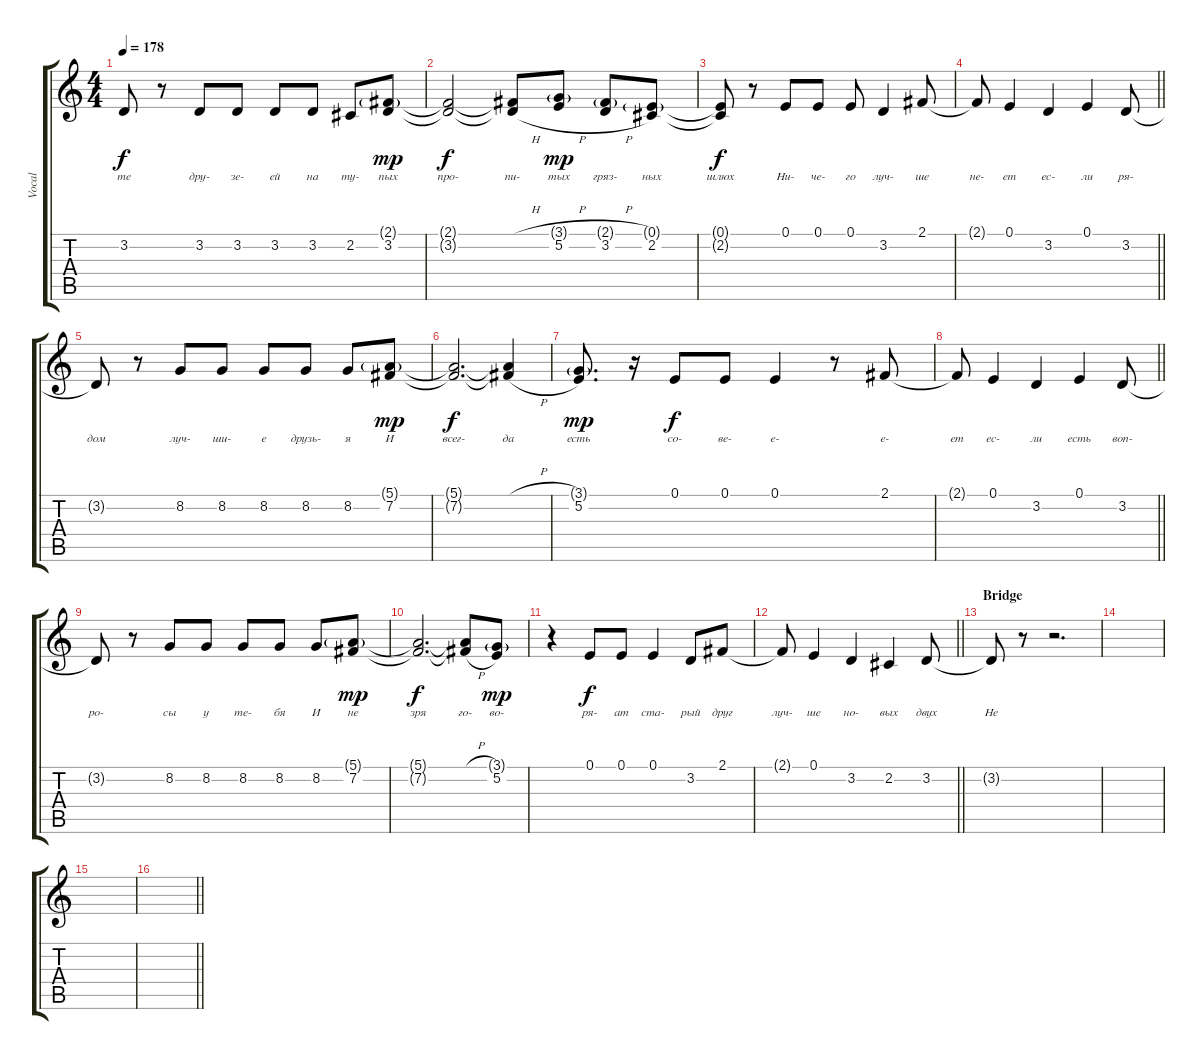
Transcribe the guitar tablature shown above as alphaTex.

\track ("Vocal" "Vocal") {instrument lead2sawtooth}
\staff {score tabs}
\tuning (E4 B3 G3 D3 A2 E2) {hide}
\ts (4 4)
\tempo 178
\clef g2
\ks c
3.2{t}.8{lyrics (0 "те") lyrics (1 "") lyrics (2 "") lyrics (3 "") lyrics (4 "") dy f} r.8 3.2.8{lyrics (0 "дру-") lyrics (1 "") lyrics (2 "") lyrics (3 "") lyrics (4 "")} 3.2.8{lyrics (0 "зе-") lyrics (1 "") lyrics (2 "") lyrics (3 "") lyrics (4 "")} 3.2.8{lyrics (0 "ей") lyrics (1 "") lyrics (2 "") lyrics (3 "") lyrics (4 "")} 3.2.8{lyrics (0 "на") lyrics (1 "") lyrics (2 "") lyrics (3 "") lyrics (4 "")} 2.2.8{lyrics (0 "ту-") lyrics (1 "") lyrics (2 "") lyrics (3 "") lyrics (4 "")} (2.1{g} 3.2).8{lyrics (0 "пых") lyrics (1 "") lyrics (2 "") lyrics (3 "") lyrics (4 "") dy mp} |
(2.1{t} 3.2{t}).2{lyrics (0 "про-") lyrics (1 "") lyrics (2 "") lyrics (3 "") lyrics (4 "") dy f} (2.1{h t} 3.2{h t}).8{lyrics (0 "пи-") lyrics (1 "") lyrics (2 "") lyrics (3 "") lyrics (4 "")} (3.1{h g} 5.2{h}).8{lyrics (0 "тых") lyrics (1 "") lyrics (2 "") lyrics (3 "") lyrics (4 "") dy mp} (2.1{h g} 3.2{h}).8{lyrics (0 "гряз-") lyrics (1 "") lyrics (2 "") lyrics (3 "") lyrics (4 "")} (0.1{g} 2.2).8{lyrics (0 "ных") lyrics (1 "") lyrics (2 "") lyrics (3 "") lyrics (4 "")} |
(0.1{t} 2.2{t}).8{lyrics (0 "шлюх") lyrics (1 "") lyrics (2 "") lyrics (3 "") lyrics (4 "") dy f} r.8 0.1.8{lyrics (0 "Ни-") lyrics (1 "") lyrics (2 "") lyrics (3 "") lyrics (4 "")} 0.1.8{lyrics (0 "че-") lyrics (1 "") lyrics (2 "") lyrics (3 "") lyrics (4 "")} 0.1.8{lyrics (0 "го") lyrics (1 "") lyrics (2 "") lyrics (3 "") lyrics (4 "")} 3.2.4{lyrics (0 "луч-") lyrics (1 "") lyrics (2 "") lyrics (3 "") lyrics (4 "")} 2.1.8{lyrics (0 "ше") lyrics (1 "") lyrics (2 "") lyrics (3 "") lyrics (4 "")} |
\barLineRight lightlight
2.1{t}.8{lyrics (0 "не-") lyrics (1 "") lyrics (2 "") lyrics (3 "") lyrics (4 "")} 0.1.4{lyrics (0 "ет") lyrics (1 "") lyrics (2 "") lyrics (3 "") lyrics (4 "")} 3.2.4{lyrics (0 "ес-") lyrics (1 "") lyrics (2 "") lyrics (3 "") lyrics (4 "")} 0.1.4{lyrics (0 "ли") lyrics (1 "") lyrics (2 "") lyrics (3 "") lyrics (4 "")} 3.2.8{lyrics (0 "ря-") lyrics (1 "") lyrics (2 "") lyrics (3 "") lyrics (4 "")} |
3.2{t}.8{lyrics (0 "дом") lyrics (1 "") lyrics (2 "") lyrics (3 "") lyrics (4 "")} r.8 8.2.8{lyrics (0 "луч-") lyrics (1 "") lyrics (2 "") lyrics (3 "") lyrics (4 "")} 8.2.8{lyrics (0 "ши-") lyrics (1 "") lyrics (2 "") lyrics (3 "") lyrics (4 "")} 8.2.8{lyrics (0 "е") lyrics (1 "") lyrics (2 "") lyrics (3 "") lyrics (4 "")} 8.2.8{lyrics (0 "друзь-") lyrics (1 "") lyrics (2 "") lyrics (3 "") lyrics (4 "")} 8.2.8{lyrics (0 "я") lyrics (1 "") lyrics (2 "") lyrics (3 "") lyrics (4 "")} (5.1{g} 7.2).8{lyrics (0 "И") lyrics (1 "") lyrics (2 "") lyrics (3 "") lyrics (4 "") dy mp} |
(5.1{t} 7.2{t}).2{d lyrics (0 "всег-") lyrics (1 "") lyrics (2 "") lyrics (3 "") lyrics (4 "") dy f} (5.1{h t} 7.2{h t}).4{lyrics (0 "да") lyrics (1 "") lyrics (2 "") lyrics (3 "") lyrics (4 "")} |
(3.1{g} 5.2).8{d lyrics (0 "есть") lyrics (1 "") lyrics (2 "") lyrics (3 "") lyrics (4 "") dy mp} r.16 0.1.8{lyrics (0 "со-") lyrics (1 "") lyrics (2 "") lyrics (3 "") lyrics (4 "") dy f} 0.1.8{lyrics (0 "ве-") lyrics (1 "") lyrics (2 "") lyrics (3 "") lyrics (4 "")} 0.1.4{lyrics (0 "е-") lyrics (1 "") lyrics (2 "") lyrics (3 "") lyrics (4 "")} r.8 2.1.8{lyrics (0 "е-") lyrics (1 "") lyrics (2 "") lyrics (3 "") lyrics (4 "")} |
\barLineRight lightlight
2.1{t}.8{lyrics (0 "ет") lyrics (1 "") lyrics (2 "") lyrics (3 "") lyrics (4 "")} 0.1.4{lyrics (0 "ес-") lyrics (1 "") lyrics (2 "") lyrics (3 "") lyrics (4 "")} 3.2.4{lyrics (0 "ли") lyrics (1 "") lyrics (2 "") lyrics (3 "") lyrics (4 "")} 0.1.4{lyrics (0 "есть") lyrics (1 "") lyrics (2 "") lyrics (3 "") lyrics (4 "")} 3.2.8{lyrics (0 "воп-") lyrics (1 "") lyrics (2 "") lyrics (3 "") lyrics (4 "")} |
3.2{t}.8{lyrics (0 "ро-") lyrics (1 "") lyrics (2 "") lyrics (3 "") lyrics (4 "")} r.8 8.2.8{lyrics (0 "сы") lyrics (1 "") lyrics (2 "") lyrics (3 "") lyrics (4 "")} 8.2.8{lyrics (0 "у") lyrics (1 "") lyrics (2 "") lyrics (3 "") lyrics (4 "")} 8.2.8{lyrics (0 "те-") lyrics (1 "") lyrics (2 "") lyrics (3 "") lyrics (4 "")} 8.2.8{lyrics (0 "бя") lyrics (1 "") lyrics (2 "") lyrics (3 "") lyrics (4 "")} 8.2.8{lyrics (0 "И") lyrics (1 "") lyrics (2 "") lyrics (3 "") lyrics (4 "")} (5.1{g} 7.2).8{lyrics (0 "не") lyrics (1 "") lyrics (2 "") lyrics (3 "") lyrics (4 "") dy mp} |
(5.1{t} 7.2{t}).2{d lyrics (0 "зря") lyrics (1 "") lyrics (2 "") lyrics (3 "") lyrics (4 "") dy f} (5.1{h t} 7.2{h t}).8{lyrics (0 "го-") lyrics (1 "") lyrics (2 "") lyrics (3 "") lyrics (4 "")} (3.1{g} 5.2).8{lyrics (0 "во-") lyrics (1 "") lyrics (2 "") lyrics (3 "") lyrics (4 "") dy mp} |
r.4 0.1.8{lyrics (0 "ря-") lyrics (1 "") lyrics (2 "") lyrics (3 "") lyrics (4 "") dy f} 0.1.8{lyrics (0 "ат") lyrics (1 "") lyrics (2 "") lyrics (3 "") lyrics (4 "")} 0.1.4{lyrics (0 "ста-") lyrics (1 "") lyrics (2 "") lyrics (3 "") lyrics (4 "")} 3.2.8{lyrics (0 "рый") lyrics (1 "") lyrics (2 "") lyrics (3 "") lyrics (4 "")} 2.1.8{lyrics (0 "друг") lyrics (1 "") lyrics (2 "") lyrics (3 "") lyrics (4 "")} |
\barLineRight lightlight
2.1{t}.8{lyrics (0 "луч-") lyrics (1 "") lyrics (2 "") lyrics (3 "") lyrics (4 "")} 0.1.4{lyrics (0 "ше") lyrics (1 "") lyrics (2 "") lyrics (3 "") lyrics (4 "")} 3.2.4{lyrics (0 "но-") lyrics (1 "") lyrics (2 "") lyrics (3 "") lyrics (4 "")} 2.2.4{lyrics (0 "вых") lyrics (1 "") lyrics (2 "") lyrics (3 "") lyrics (4 "")} 3.2.8{lyrics (0 "двух") lyrics (1 "") lyrics (2 "") lyrics (3 "") lyrics (4 "")} |
\section ("" "Bridge")
3.2{t}.8{lyrics (0 "Не") lyrics (1 "") lyrics (2 "") lyrics (3 "") lyrics (4 "")} r.8 r.2{d} |
|
|
\barLineRight lightlight
